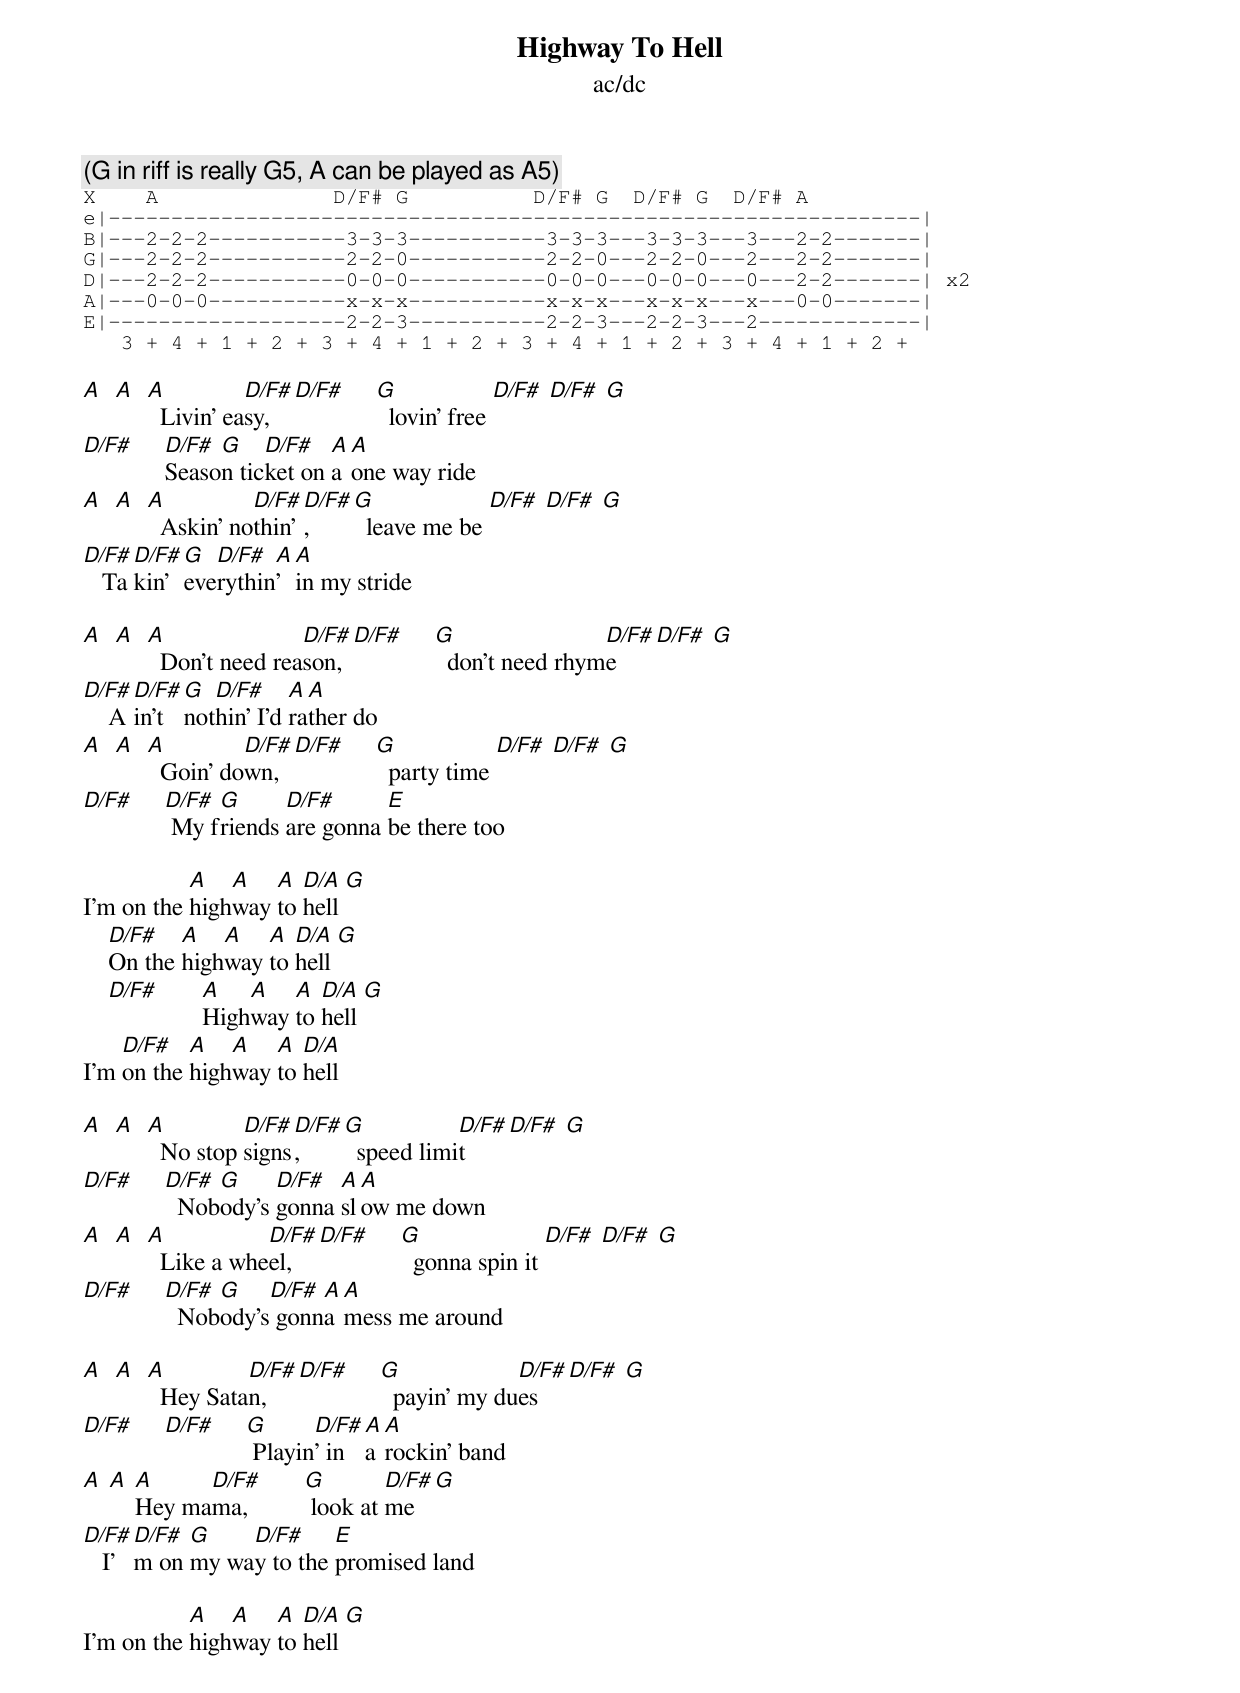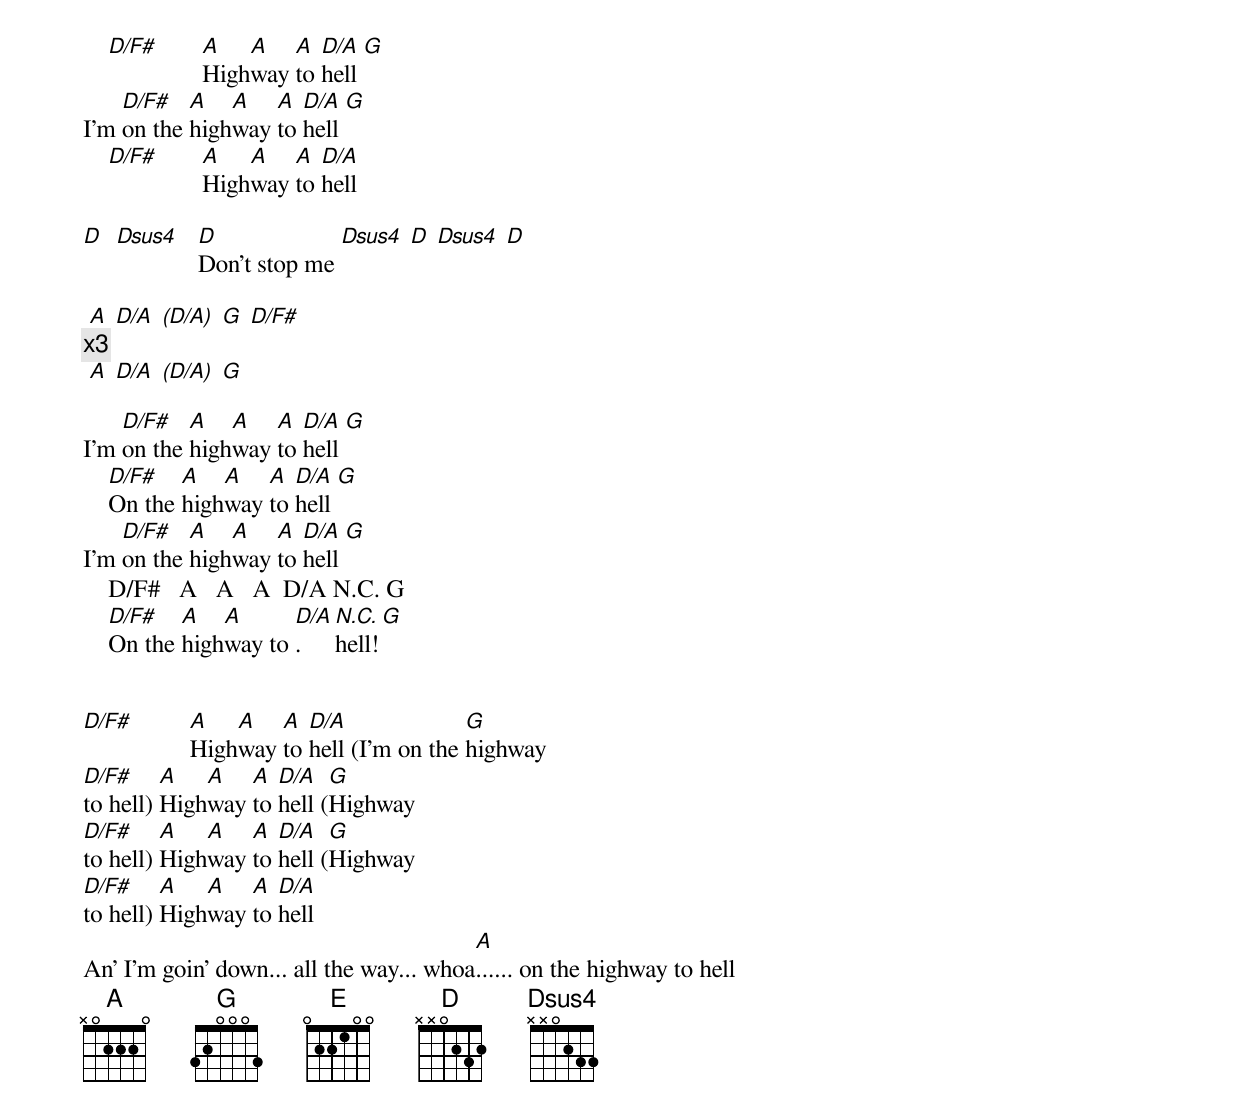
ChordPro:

{title: Highway To Hell}
{subtitle: ac/dc}
{c: (G in riff is really G5, A can be played as A5)}
{sot}
X    A              D/F# G          D/F# G  D/F# G  D/F# A
e|-----------------------------------------------------------------|
B|---2-2-2-----------3-3-3-----------3-3-3---3-3-3---3---2-2-------|
G|---2-2-2-----------2-2-0-----------2-2-0---2-2-0---2---2-2-------|
D|---2-2-2-----------0-0-0-----------0-0-0---0-0-0---0---2-2-------| x2
A|---0-0-0-----------x-x-x-----------x-x-x---x-x-x---x---0-0-------|
E|-------------------2-2-3-----------2-2-3---2-2-3---2-------------|
   3 + 4 + 1 + 2 + 3 + 4 + 1 + 2 + 3 + 4 + 1 + 2 + 3 + 4 + 1 + 2 +
{eot}

[A]  [A]  [A]  Livin' ea[D/F#]sy,  [D/F#]     [G]  lovin' free [D/F#] [D/F#] [G]
[D/F#]     [D/F#]Seaso[G]n tic[D/F#]ket on [A]a [A]one way ride
[A]  [A]  [A]  Askin' no[D/F#]thin'[D/F#],    [G]  leave me be [D/F#] [D/F#] [G]
[D/F#]   Ta[D/F#]kin' [G]eve[D/F#]rythin[A]' [A]in my stride

[A]  [A]  [A]  Don't need rea[D/F#]son, [D/F#]     [G]  don't need rhym[D/F#]e [D/F#] [G]
[D/F#]    A[D/F#]in't [G]not[D/F#]hin' I'd [A]ra[A]ther do
[A]  [A]  [A]  Goin' do[D/F#]wn,  [D/F#]     [G]  party time [D/F#] [D/F#] [G]
[D/F#]     [D/F#] My f[G]riends [D/F#]are gonna [E]be there too

I'm on the [A]high[A]way [A]to [D/A]hell [G]
    [D/F#]On the [A]high[A]way [A]to [D/A]hell [G]
    [D/F#]       [A]High[A]way [A]to [D/A]hell [G]
I'm [D/F#]on the [A]high[A]way [A]to [D/A]hell

[A]  [A]  [A]  No stop [D/F#]signs[D/F#],    [G]  speed limi[D/F#]t [D/F#] [G]
[D/F#]     [D/F#]  Nob[G]ody's [D/F#]gonna [A]sl[A]ow me down
[A]  [A]  [A]  Like a whe[D/F#]el,  [D/F#]     [G]  gonna spin it [D/F#] [D/F#] [G]
[D/F#]     [D/F#]  Nob[G]ody's[D/F#] gonn[A]a [A]mess me around

[A]  [A]  [A]  Hey Sata[D/F#]n,   [D/F#]     [G]  payin' my du[D/F#]es [D/F#] [G]
[D/F#]     [D/F#]     [G] Playin[D/F#]' in [A]a [A]rockin' band
[A] [A] [A]Hey ma[D/F#]ma,         [G] look at [D/F#]me [G]
[D/F#]   I'[D/F#]m on [G]my wa[D/F#]y to the [E]promised land

I'm on the [A]high[A]way [A]to [D/A]hell [G]
    [D/F#]       [A]High[A]way [A]to [D/A]hell [G]
I'm [D/F#]on the [A]high[A]way [A]to [D/A]hell [G]
    [D/F#]       [A]High[A]way [A]to [D/A]hell

[D]  [Dsus4]   [D]Don't stop me [Dsus4] [D] [Dsus4] [D]

 [A] [D/A] [(D/A)] [G] [D/F#]
 {c:x3}
 [A] [D/A] [(D/A)] [G]

I'm [D/F#]on the [A]high[A]way [A]to [D/A]hell [G]
    [D/F#]On the [A]high[A]way [A]to [D/A]hell [G]
I'm [D/F#]on the [A]high[A]way [A]to [D/A]hell [G]
    D/F#   A   A   A  D/A N.C. G
    [D/F#]On the [A]high[A]way to [D/A]. [N.C.]hell![G]


[D/F#]         [A]High[A]way [A]to [D/A]hell (I'm on the [G]highway
[D/F#]to hell) [A]High[A]way [A]to [D/A]hell ([G]Highway
[D/F#]to hell) [A]High[A]way [A]to [D/A]hell ([G]Highway
[D/F#]to hell) [A]High[A]way [A]to [D/A]hell
An' I'm goin' down... all the way... whoa[A]...... on the highway to hell
